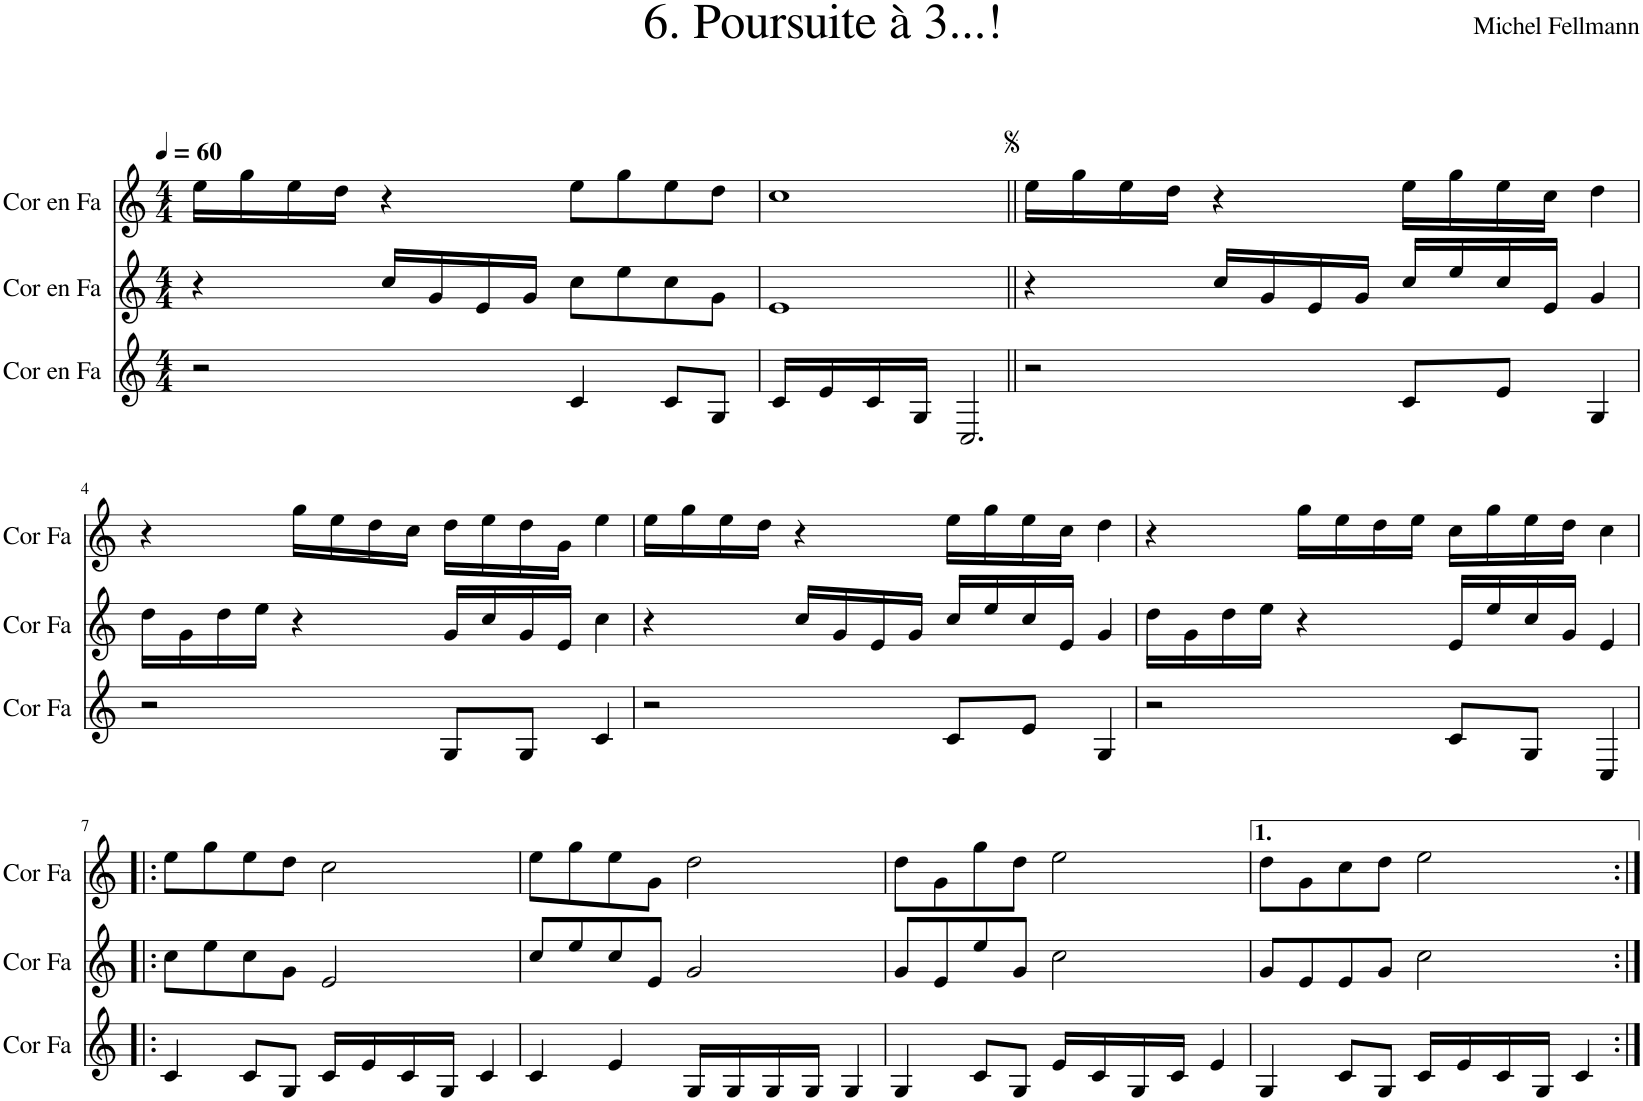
**kern	**kern	**kern
*part3	*part2	*part1
*staff3	*staff2	*staff1
*I"Cor en Fa	*I"Cor en Fa	*I"Cor en Fa
*I'Cor Fa	*I'Cor Fa	*I'Cor Fa
*clefG2	*clefG2	*clefG2
*Trd4c7	*Trd4c7	*Trd4c7
*k[]	*k[]	*k[]
*M4/4	*M4/4	*M4/4
*MM60	*MM60	*MM60
=1	=1	=1
2r	4r	16ee\LL
.	.	16gg\
.	.	16ee\
.	.	16dd\JJ
.	16cc/LL	4r
.	16g/	.
.	16e/	.
.	16g/JJ	.
4c/	8cc\L	8ee\L
.	8ee\	8gg\
8c/L	8cc\	8ee\
8G/J	8g\J	8dd\J
=2	=2	=2
16c/LL	1e	1cc
16e/	.	.
16c/	.	.
16G/JJ	.	.
2.C/	.	.
=3||	=3||	=3||
2r	4r	16ee\LL
.	.	16gg\
.	.	16ee\
.	.	16dd\JJ
.	16cc/LL	4r
.	16g/	.
.	16e/	.
.	16g/JJ	.
8c/L	16cc/LL	16ee\LL
.	16ee/	16gg\
8e/J	16cc/	16ee\
.	16e/JJ	16cc\JJ
4G/	4g/	4dd\
!!LO:LB:g=z
=4	=4	=4
2r	16dd\LL	4r
.	16g\	.
.	16dd\	.
.	16ee\JJ	.
.	4r	16gg\LL
.	.	16ee\
.	.	16dd\
.	.	16cc\JJ
8G/L	16g/LL	16dd\LL
.	16cc/	16ee\
8G/J	16g/	16dd\
.	16e/JJ	16g\JJ
4c/	4cc\	4ee\
=5	=5	=5
2r	4r	16ee\LL
.	.	16gg\
.	.	16ee\
.	.	16dd\JJ
.	16cc/LL	4r
.	16g/	.
.	16e/	.
.	16g/JJ	.
8c/L	16cc/LL	16ee\LL
.	16ee/	16gg\
8e/J	16cc/	16ee\
.	16e/JJ	16cc\JJ
4G/	4g/	4dd\
=6	=6	=6
2r	16dd\LL	4r
.	16g\	.
.	16dd\	.
.	16ee\JJ	.
.	4r	16gg\LL
.	.	16ee\
.	.	16dd\
.	.	16ee\JJ
8c/L	16e/LL	16cc\LL
.	16ee/	16gg\
8G/J	16cc/	16ee\
.	16g/JJ	16dd\JJ
4C/	4e/	4cc\
!!LO:LB:g=z
=7!|:	=7!|:	=7!|:
4c/	8cc\L	8ee\L
.	8ee\	8gg\
8c/L	8cc\	8ee\
8G/J	8g\J	8dd\J
16c/LL	2e/	2cc\
16e/	.	.
16c/	.	.
16G/JJ	.	.
4c/	.	.
=8	=8	=8
4c/	8cc/L	8ee\L
.	8ee/	8gg\
4e/	8cc/	8ee\
.	8e/J	8g\J
16G/LL	2g/	2dd\
16G/	.	.
16G/	.	.
16G/JJ	.	.
4G/	.	.
=9	=9	=9
4G/	8g/L	8dd\L
.	8e/	8g\
8c/L	8ee/	8gg\
8G/J	8g/J	8dd\J
16e/LL	2cc\	2ee\
16c/	.	.
16G/	.	.
16c/JJ	.	.
4e/	.	.
=10	=10	=10
4G/	8g/L	8dd\L
.	8e/	8g\
8c/L	8e/	8cc\
8G/J	8g/J	8dd\J
16c/LL	2cc\	2ee\
16e/	.	.
16c/	.	.
16G/JJ	.	.
4c/	.	.
=:|!	=:|!	=:|!
*-	*-	*-
